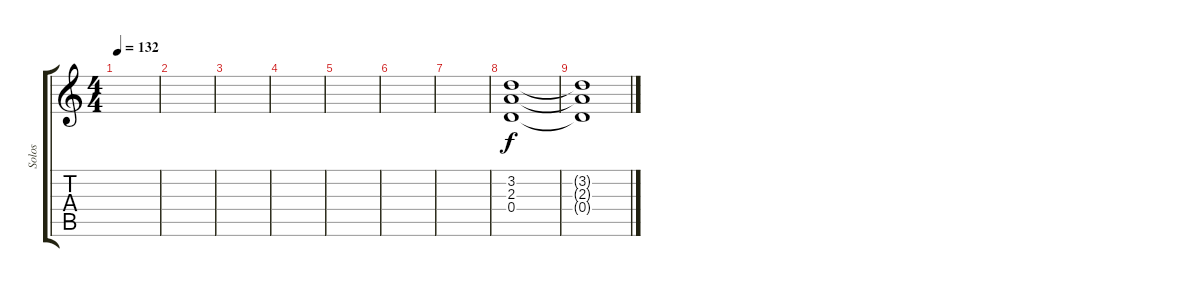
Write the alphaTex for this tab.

\track ("Solos" "Solos") {instrument distortionguitar}
\staff {score tabs}
\tuning (E4 B3 G3 D3 A2 E2) {hide}
\ts (4 4)
\tempo 132
\clef g2
\ks c
|
|
|
|
|
|
|
(3.2 2.3 0.4).1{volume 12} |
(3.2{t} 2.3{t} 0.4{t}).1
